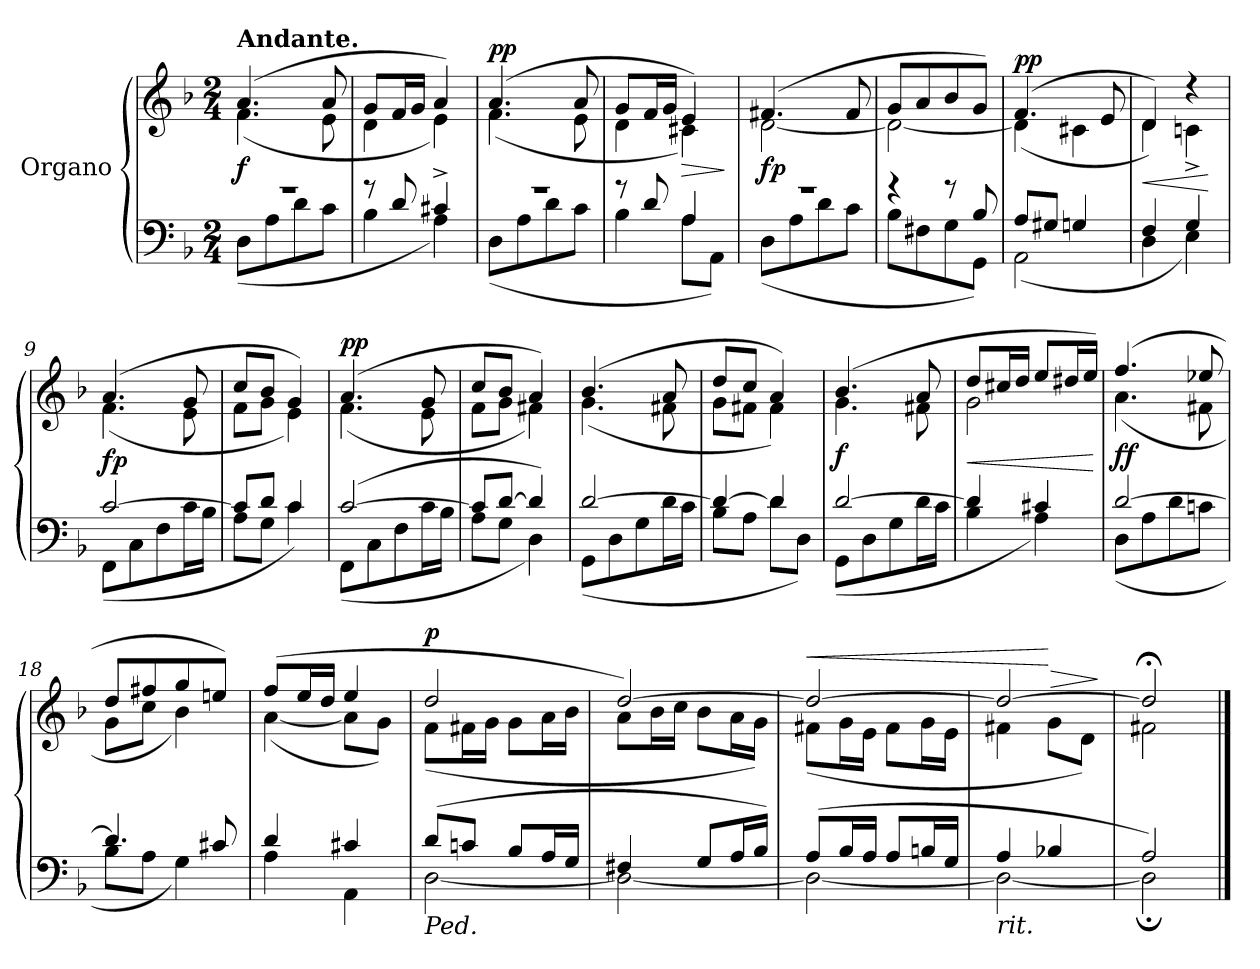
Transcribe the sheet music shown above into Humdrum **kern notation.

**kern	**kern	**dynam
*part1	*part1	*part1
*staff2	*staff1	*staff1/2
*I"Organo	*	*
*clefF4	*clefG2	*
*k[b-]	*k[b-]	*
*M2/4	*M2/4	*
=1	=1	=1
*^	*^	*
!	!	!LO:TX:a:B:t=Andante.	!	!
2rg	(8D\L	(4.a/	(4.f\	f
.	8A\	.	.	.
.	8d\	.	.	.
.	8c\J	8a/	8e\	.
=2	=2	=2	=2	=2
8rg	4B-\	8g/L	4d\	.
8d/	.	16f/L	.	.
.	.	16g/JJ	.	.
4c#X^/	4A\)	4a/)	4e\)	.
=3	=3	=3	=3	=3
!	!	!	!	!LO:DY:a
2rg	(8D\L	(4.a/	(4.f\	pp
.	8A\	.	.	.
.	8d\	.	.	.
.	8c\J	8a/	8e\	.
=4	=4	=4	=4	=4
8rg	4B-\	8g/L	4d\	.
8d/	.	16f/L	.	.
.	.	16g/JJ	.	.
4A/	8A\L	4e/)	4c#X\)	>
.	8AA\J)	.	.	.
*v	*v	*	*	*
*	*v	*v	*
.	.	]
=5	=5	=5
*^	*^	*
2rg	(8D\L	(4.f#X/	[2d\	fp
.	8A\	.	.	.
.	8d\	.	.	.
.	8c\J	8f#/	.	.
=6	=6	=6	=6	=6
4rg	8B-\L	8g/L	2d\_	.
.	8F#X\	8a/	.	.
8rg	8G\	8b-/	.	.
8B-/	8GG\J)	8g/J)	.	.
=7	=7	=7	=7	=7
!	!	!	!	!LO:DY:a
8A/L	(2AA\	(4.f/	(4d\]	pp
8G#X/J	.	.	.	.
4Gn/	.	.	4c#X\	.
.	.	8e/	.	.
=8	=8	=8	=8	=8
!	!	!	!	!LO:HP:b
4F/	4D\	4d/))	4d\	<
4G/	4E\)	4r	4cn^\	.
*v	*v	*	*	*
*	*v	*v	*
.	.	[
=9	=9	=9
*^	*^	*
[2c/	(8FF\L	(4.a/	(4.f\	fp
.	8C\	.	.	.
.	8F\	.	.	.
.	16c\L	8g/	8e\	.
.	16B-\JJ	.	.	.
=10	=10	=10	=10	=10
8c/L]	8A\L	8cc/L	8f\L	.
8d/J	8G\J	8b-/J	8g\J	.
4c/)	4c\	4g/)	4e\)	.
=11	=11	=11	=11	=11
!	!	!	!	!LO:DY:a
([2c/	(8FF\L	(4.a/	(4.f\	pp
.	8C\	.	.	.
.	8F\	.	.	.
.	16c\L	8g/	8e\	.
.	16B-\JJ	.	.	.
=12	=12	=12	=12	=12
8c/L]	8A\L	8cc/L	8f\L	.
[8d/J	8G\J	8b-/J	8g\J	.
4d/])	4D\)	4a/)	4f#X\)	.
=13	=13	=13	=13	=13
[2d/	(8GG\L	(4.b-/	(4.g\	pf
.	8D\	.	.	.
.	8G\	.	.	.
.	16d\L	8a/	8f#X\	.
.	16c\JJ	.	.	.
=14	=14	=14	=14	=14
4d/_	8B-\L	8dd/L	8g\L	.
.	8A\J	8cc/J	8f#X\J	.
4d/]	8d\L	4a/)	4f#\)	.
.	8D\J)	.	.	.
=15	=15	=15	=15	=15
[2d/	(8GG\L	(4.b-/	4.g\	f
.	8D\	.	.	.
.	8G\	.	.	.
.	16d\L	8a/	8f#X\	.
.	16c\JJ	.	.	.
=16	=16	=16	=16	=16
4d/]	4B-\	8dd/L	2g\	<
.	.	16cc#X/L	.	.
.	.	16dd/JJ	.	.
4c#X/	4A\)	8ee/L	.	.
.	.	16dd#X/L	.	.
.	.	16ee/JJ)	.	.
*v	*v	*	*	*
*	*v	*v	*
.	.	[
=17	=17	=17
*^	*^	*
[2d/	(8D\L	(4.ff/	(4.a\	ff
.	8A\	.	.	.
.	8d\	.	.	.
.	8cn\J	8ee-X/	8f#X\	.
=18	=18	=18	=18	=18
4.d/]	8B-\L	8dd/L	8g\L	.
.	8A\J	8ff#X/	8cc\J	.
.	4G\)	8gg/	4b-\)	.
8c#X/	.	8een/J)	.	.
=19	=19	=19	=19	=19
4d/	4A\	(8ff/L	([4a\	.
.	.	16ee/L	.	.
.	.	16dd/JJ	.	.
4c#X/	4AA\	4ee/	8a\L]	.
.	.	.	8g\J)	.
=20	=20	=20	=20	=20
!LO:TX:b:i:t=Ped.	!	!	!	!
!	!	!	!	!LO:DY:a
(8d/L	[2D\	2dd/	(8f\L	p
8cn/J	.	.	16f#X\L	.
.	.	.	16g\JJ	.
8B-/L	.	.	8g\L	.
16A/L	.	.	16a\L	.
16G/JJ	.	.	16b-\JJ	.
=21	=21	=21	=21	=21
4F#X/	2D\_	[2dd/)	8a\L	.
.	.	.	16b-\L	.
.	.	.	16cc\JJ	.
8G/L	.	.	8b-\L	.
16A/L	.	.	16a\L	.
16B-/JJ)	.	.	16g\JJ)	.
=22	=22	=22	=22	=22
!	!	!	!	!LO:HP:a
(8A/L	2D\_	2dd/_	(8f#X\L	<
16B-/L	.	.	16g\L	.
16A/JJ	.	.	16e\JJ	.
8A/L	.	.	8f#\L	.
16Bn/L	.	.	16g\L	.
16G/JJ	.	.	16e\JJ	.
=23	=23	=23	=23	=23
!LO:TX:b:i:t=rit.	!	!	!	!
4A/	2D\_	2dd/_	4f#X\	.
!	!	!	!	!LO:HP:n=1:a
4B-X/	.	.	8g\L	[ >
.	.	.	8d\J)	.
*v	*v	*	*	*
*	*v	*v	*
.	.	]
=24	=24	=24
*^	*^	*
2A/)	2D;<\]	2dd;</]	2f#X\	.
*v	*v	*	*	*
*	*v	*v	*
==	==	==
*-	*-	*-
